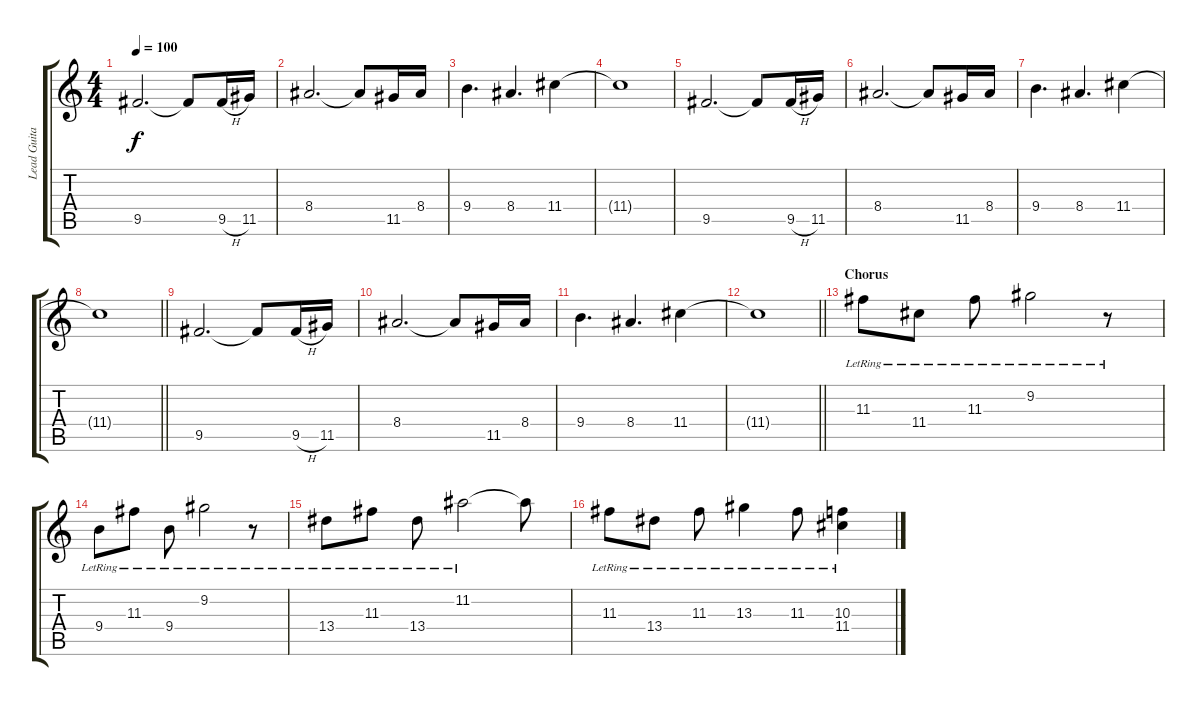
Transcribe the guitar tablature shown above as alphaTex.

\track ("Lead Guitar" "Lead Guita") {instrument overdrivenguitar}
\staff {score tabs}
\tuning (E4 B3 G3 D3 A2 D2) {hide}
\ts (4 4)
\tempo 100
\clef g2
\ks c
9.5.2{d dy f} 9.5{t}.8 9.5{h}.16 11.5.16 |
8.4.2{d} 8.4{t}.8 11.5.16 8.4.16 |
9.4.4{d} 8.4.4{d} 11.4.4 |
11.4{t}.1 |
9.5.2{d} 9.5{t}.8 9.5{h}.16 11.5.16 |
8.4.2{d} 8.4{t}.8 11.5.16 8.4.16 |
9.4.4{d} 8.4.4{d} 11.4.4 |
\barLineRight lightlight
11.4{t}.1 |
9.5.2{d} 9.5{t}.8 9.5{h}.16 11.5.16 |
8.4.2{d} 8.4{t}.8 11.5.16 8.4.16 |
9.4.4{d} 8.4.4{d} 11.4.4 |
\barLineRight lightlight
11.4{t}.1 |
\section ("" "Chorus")
11.3{lr}.8 11.4{lr}.8 11.3{lr}.8 9.2{lr}.2 r.8 |
9.4{lr}.8 11.3{lr}.8 9.4{lr}.8 9.2{lr}.2 r.8 |
13.4{lr}.8 11.3{lr}.8 13.4{lr}.8 11.2{lr}.2 11.2{t}.8 |
11.3{lr}.8 13.4{lr}.8 11.3{lr}.8 13.3{lr}.4 11.3{lr}.8 (10.3{lr} 11.4{lr}).4
